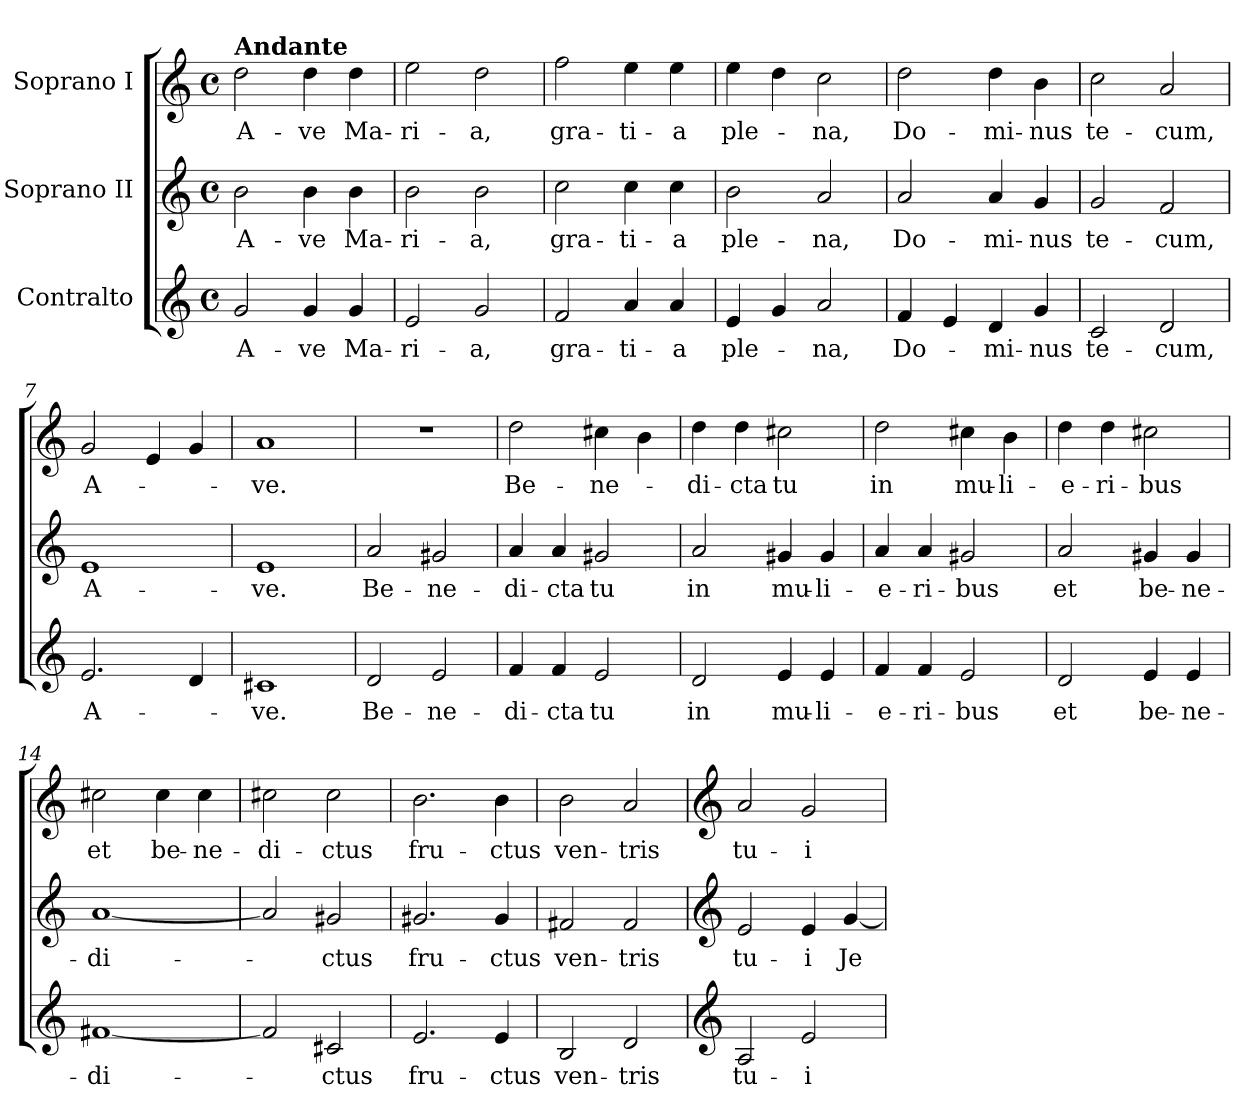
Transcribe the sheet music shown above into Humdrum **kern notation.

**kern	**text	**kern	**text	**kern	**text
*part3	*part3	*part2	*part2	*part1	*part1
*staff3	*staff3	*staff2	*staff2	*staff1	*staff1
*I"Contralto	*	*I"Soprano II	*	*I"Soprano I	*
!!LO:PB:g=z
*stria5	*	*stria5	*	*stria5	*
*clefG2	*	*clefG2	*	*clefG2	*
*M4/4	*	*M4/4	*	*M4/4	*
*met(c)	*	*met(c)	*	*met(c)	*
=1	=1	=1	=1	=1	=1
!	!	!	!	!LO:TX:a:B:t=Andante	!
!	!LO:LY:b:cj	!	!LO:LY:b:cj	!	!LO:LY:b:cj
2g/	A-	2b\	A-	2dd\	A-
!	!LO:LY:b:cj	!	!LO:LY:b:cj	!	!LO:LY:b:cj
4g/	-ve	4b\	-ve	4dd\	-ve
!	!LO:LY:b:cj	!	!LO:LY:b:cj	!	!LO:LY:b:cj
4g/	Ma-	4b\	Ma-	4dd\	Ma-
=2	=2	=2	=2	=2	=2
!	!LO:LY:b:cj	!	!LO:LY:b:cj	!	!LO:LY:b:cj
2e/	-ri-	2b\	-ri-	2ee\	-ri-
!	!LO:LY:b:cj	!	!LO:LY:b:cj	!	!LO:LY:b:cj
2g/	-a,	2b\	-a,	2dd\	-a,
=3	=3	=3	=3	=3	=3
!	!LO:LY:b:cj	!	!LO:LY:b:cj	!	!LO:LY:b:cj
2f/	gra-	2cc\	gra-	2ff\	gra-
!	!LO:LY:b:cj	!	!LO:LY:b:cj	!	!LO:LY:b:cj
4a/	-ti-	4cc\	-ti-	4ee\	-ti-
!	!LO:LY:b:cj	!	!LO:LY:b:cj	!	!LO:LY:b:cj
4a/	-a	4cc\	-a	4ee\	-a
=4	=4	=4	=4	=4	=4
!	!LO:LY:b:cj	!	!LO:LY:b:cj	!	!LO:LY:b:cj
4e/	ple-	2b\	ple-	4ee\	ple-
4g/	.	.	.	4dd\	.
!	!LO:LY:b:cj	!	!LO:LY:b:cj	!	!LO:LY:b:cj
2a/	-na,	2a/	-na,	2cc\	-na,
=5	=5	=5	=5	=5	=5
!	!LO:LY:b:cj	!	!LO:LY:b:cj	!	!LO:LY:b:cj
4f/	Do-	2a/	Do-	2dd\	Do-
4e/	.	.	.	.	.
!	!LO:LY:b	!	!LO:LY:b	!	!LO:LY:b
4d/	-mi-	4a/	-mi-	4dd\	-mi-
!	!LO:LY:b:rj	!	!LO:LY:b:rj	!	!LO:LY:b:rj
4g/	-nus	4g/	-nus	4b\	-nus
!!LO:LB:g=z
=6	=6	=6	=6	=6	=6
!	!LO:LY:b:cj	!	!LO:LY:b:cj	!	!LO:LY:b:cj
2c/	te-	2g/	te-	2cc\	te-
!	!LO:LY:b:cj	!	!LO:LY:b:cj	!	!LO:LY:b:cj
2d/	-cum,	2f/	-cum,	2a/	-cum,
=7	=7	=7	=7	=7	=7
!	!LO:LY:b:cj	!	!LO:LY:b:cj	!	!LO:LY:b:cj
2.e/	A-	1e	A-	2g/	A-
.	.	.	.	4e/	.
4d/	.	.	.	4g/	.
=8	=8	=8	=8	=8	=8
!	!LO:LY:b:cj	!	!LO:LY:b:cj	!	!LO:LY:b:cj
1c#X	-ve.	1e	-ve.	1a	-ve.
=9	=9	=9	=9	=9	=9
!	!LO:LY:b:cj	!	!LO:LY:b:cj	!	!
2d/	Be-	2a/	Be-	1r	.
!	!LO:LY:b:cj	!	!LO:LY:b:cj	!	!
2e/	-ne-	2g#X/	-ne-	.	.
=10	=10	=10	=10	=10	=10
!	!LO:LY:b:cj	!	!LO:LY:b:cj	!	!LO:LY:b:cj
4f/	-di-	4a/	-di-	2dd\	Be-
!	!LO:LY:b:cj	!	!LO:LY:b:cj	!	!
4f/	-cta	4a/	-cta	.	.
!	!LO:LY:b:cj	!	!LO:LY:b:cj	!	!LO:LY:b:cj
2e/	tu	2g#X/	tu	4cc#X\	-ne-
.	.	.	.	4b\	.
=11	=11	=11	=11	=11	=11
!	!LO:LY:b:cj	!	!LO:LY:b:cj	!	!LO:LY:b:cj
2d/	in	2a/	in	4dd\	-di-
!	!	!	!	!	!LO:LY:b:cj
.	.	.	.	4dd\	-cta
!	!LO:LY:b:cj	!	!LO:LY:b:cj	!	!LO:LY:b:cj
4e/	mu-	4g#X/	mu-	2cc#X\	tu
!	!LO:LY:b:cj	!	!LO:LY:b:cj	!	!
4e/	-li-	4g#/	-li-	.	.
!!LO:LB:g=z
=12	=12	=12	=12	=12	=12
!	!LO:LY:b:cj	!	!LO:LY:b:cj	!	!LO:LY:b:cj
4f/	-e-	4a/	-e-	2dd\	in
!	!LO:LY:b	!	!LO:LY:b	!	!
4f/	-ri-	4a/	-ri-	.	.
!	!LO:LY:b:cj	!	!LO:LY:b:cj	!	!LO:LY:b:cj
2e/	-bus	2g#X/	-bus	4cc#X\	mu-
!	!	!	!	!	!LO:LY:b:rj
.	.	.	.	4b\	-li-
=13	=13	=13	=13	=13	=13
!	!LO:LY:b:cj	!	!LO:LY:b:cj	!	!LO:LY:b:cj
2d/	et	2a/	et	4dd\	-e-
!	!	!	!	!	!LO:LY:b
.	.	.	.	4dd\	-ri-
!	!LO:LY:b	!	!LO:LY:b	!	!LO:LY:b:cj
4e/	be-	4g#X/	be-	2cc#X\	-bus
!	!LO:LY:b:rj	!	!LO:LY:b:rj	!	!
4e/	-ne-	4g#/	-ne-	.	.
=14	=14	=14	=14	=14	=14
!	!LO:LY:b:cj	!	!LO:LY:b:cj	!	!LO:LY:b:cj
[<1f#X	-di-	[<1a	-di-	2cc#X\	et
!	!	!	!	!	!LO:LY:b
.	.	.	.	4cc#\	be-
!	!	!	!	!	!LO:LY:b:rj
.	.	.	.	4cc#\	-ne-
=15	=15	=15	=15	=15	=15
!	!	!	!	!	!LO:LY:b:cj
2f#/]	.	2a/]	.	2cc#X\	-di-
!	!LO:LY:b:cj	!	!LO:LY:b:cj	!	!LO:LY:b:cj
2c#X/	-ctus	2g#X/	-ctus	2cc#\	-ctus
=16	=16	=16	=16	=16	=16
!	!LO:LY:b:cj	!	!LO:LY:b:cj	!	!LO:LY:b:cj
2.e/	fru-	2.g#X/	fru-	2.b\	fru-
!	!LO:LY:b:cj	!	!LO:LY:b:cj	!	!LO:LY:b:cj
4e/	-ctus	4g#/	-ctus	4b\	-ctus
=17	=17	=17	=17	=17	=17
!	!LO:LY:b:cj	!	!LO:LY:b:cj	!	!LO:LY:b:cj
2B/	ven-	2f#X/	ven-	2b\	ven-
!	!LO:LY:b:cj	!	!LO:LY:b:cj	!	!LO:LY:b:cj
2d/	-tris	2f#/	-tris	2a/	-tris
!!LO:PB:g=z
=18	=18	=18	=18	=18	=18
*clefG2	*	*clefG2	*	*clefG2	*
!	!LO:LY:b:cj	!	!LO:LY:b:cj	!	!LO:LY:b:cj
2A/	tu-	2e/	tu-	2a/	tu-
!	!LO:LY:b:cj	!	!LO:LY:b:cj	!	!LO:LY:b:cj
2e/	-i	4e/	-i	2g/	-i
!	!	!	!LO:LY:b:cj	!	!
.	.	[<4g/	Je-	.	.
=	=	=	=	=	=
*-	*-	*-	*-	*-	*-
